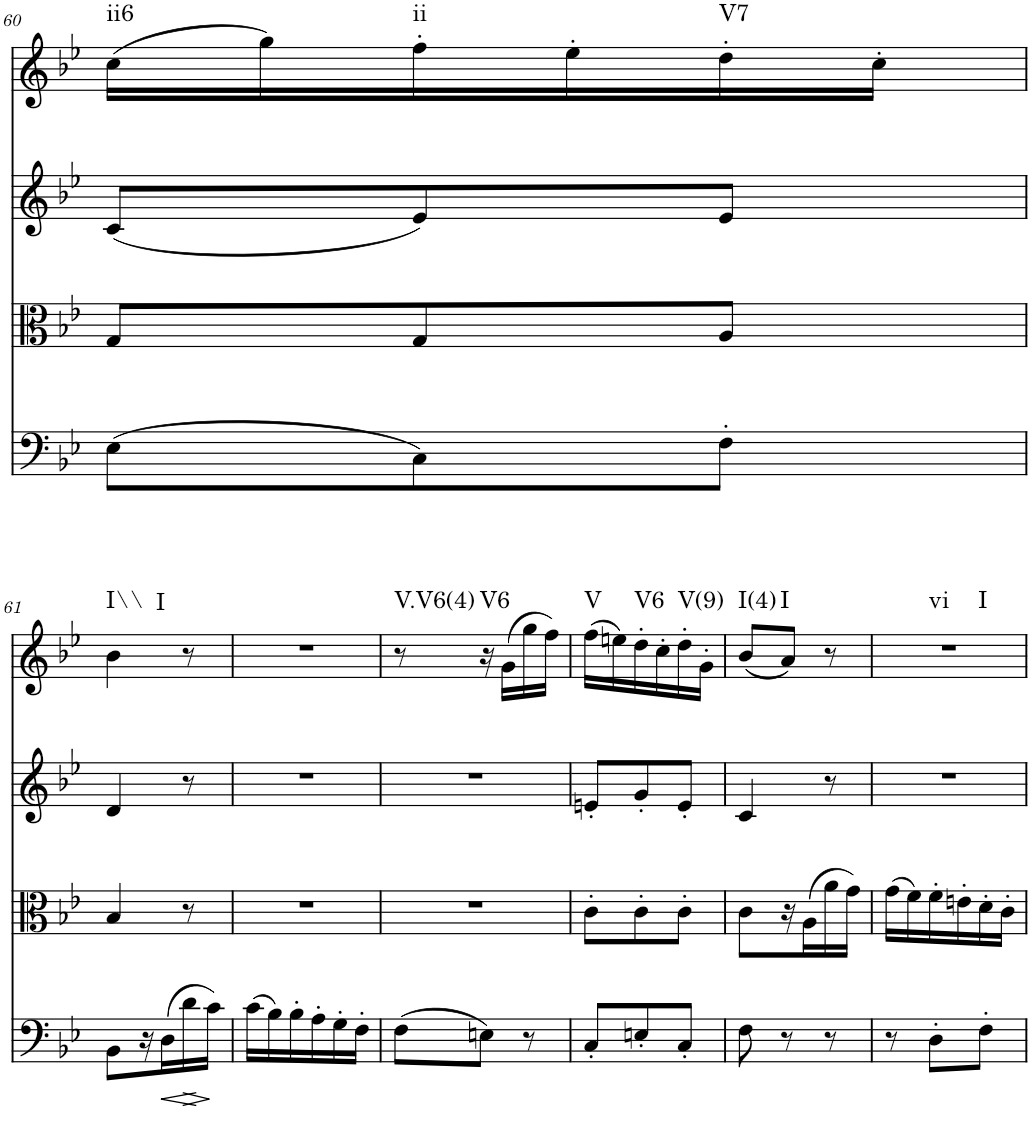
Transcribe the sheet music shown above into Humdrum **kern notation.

**kern	**dynam	**kern	**kern	**kern	**harte
*part4	*part4	*part3	*part2	*part1	*part1
*staff4	*staff4	*staff3	*staff2	*staff1	*
*I"Violoncello	*	*I"Viola	*I"Violin II	*I"Violin I	*
*I'Vc	*	*I'Vla	*I'Vln	*I'Vln	*
!!LO:PB:g=z
*clefF4	*	*clefC3	*clefG2	*clefG2	*
*k[b-e-]	*	*k[b-e-]	*k[b-e-]	*k[b-e-]	*
*M3/8	*	*M3/8	*M3/8	*M3/8	*
=60	=60	=60	=60	=60	=60
!	!	!	!	!	!LO:H:kt=ii6
(8E-\L	.	8G/L	(8c/L	(16cc\LL	N
.	.	.	.	16gg\)	.
!	!	!	!	!	!LO:H:kt=ii
8C\)	.	8G/	8e-/)	16ff'\	N
.	.	.	.	16ee-'\	.
!	!	!	!	!	!LO:H:kt=V7
8F'\J	.	8A/J	8e-/J	16dd'\	N
.	.	.	.	16cc'\JJ	.
!!LO:LB:g=z
=61	=61	=61	=61	=61	=61
!	!	!	!	!	!LO:H:kt=I\\
8BB-\L	.	4B-/	4d/	4b-\	N
16r	.	.	.	.	.
!	!LO:HP:b	!	!	!	!
(16D\	<	.	.	.	.
!	!LO:HP:b	!	!	!	!
16d\	>	8r	8r	8r	.
16c\JJ)	[	.	.	.	.
.	]	.	.	.	.
=62	=62	=62	=62	=62	=62
!	!	!	!	!	!LO:H:kt=I
(16c\LL	.	4.r	4.r	4.r	N
16B-\)	.	.	.	.	.
16B-'\	.	.	.	.	.
16A'\	.	.	.	.	.
16G'\	.	.	.	.	.
16F'\JJ	.	.	.	.	.
=63	=63	=63	=63	=63	=63
!	!	!	!	!	!LO:H:kt=V.V6(4)
(8F\L	.	4.r	4.r	8r	N
!	!	!	!	!	!LO:H:kt=V6
8En\J)	.	.	.	16r	N
.	.	.	.	(16g\LL	.
8r	.	.	.	16gg\	.
.	.	.	.	16ff\JJ)	.
=64	=64	=64	=64	=64	=64
!	!	!	!	!	!LO:H:kt=V
8C'/L	.	8c'\L	8en'/L	(16ff\LL	N
.	.	.	.	16een\)	.
!	!	!	!	!	!LO:H:kt=V6
8En'/	.	8c'\	8g'/	16dd'\	N
.	.	.	.	16cc'\	.
!	!	!	!	!	!LO:H:kt=V(9)
8C'/J	.	8c'\J	8e'/J	16dd'\	N
.	.	.	.	16g'\JJ	.
=65	=65	=65	=65	=65	=65
!	!	!	!	!	!LO:H:kt=I(4)
8F\	.	8c\L	4c/	(8b-/L	N
!	!	!	!	!	!LO:H:kt=I
8r	.	16r	.	8a/J)	N
.	.	(16A\	.	.	.
8r	.	16a\	8r	8r	.
.	.	16g\JJ)	.	.	.
=66	=66	=66	=66	=66	=66
!	!	!	!	!	!LO:H:n=1:kt=vi
!	!	!	!	!	!LO:H:n=2:kt=I
8r	.	(16g\LL	4.r	4.r	N N
.	.	16f\)	.	.	.
8D'\L	.	16f'\	.	.	.
.	.	16en'\	.	.	.
8F'\J	.	16d'\	.	.	.
.	.	16c'\JJ	.	.	.
=	=	=	=	=	=
*-	*-	*-	*-	*-	*-
